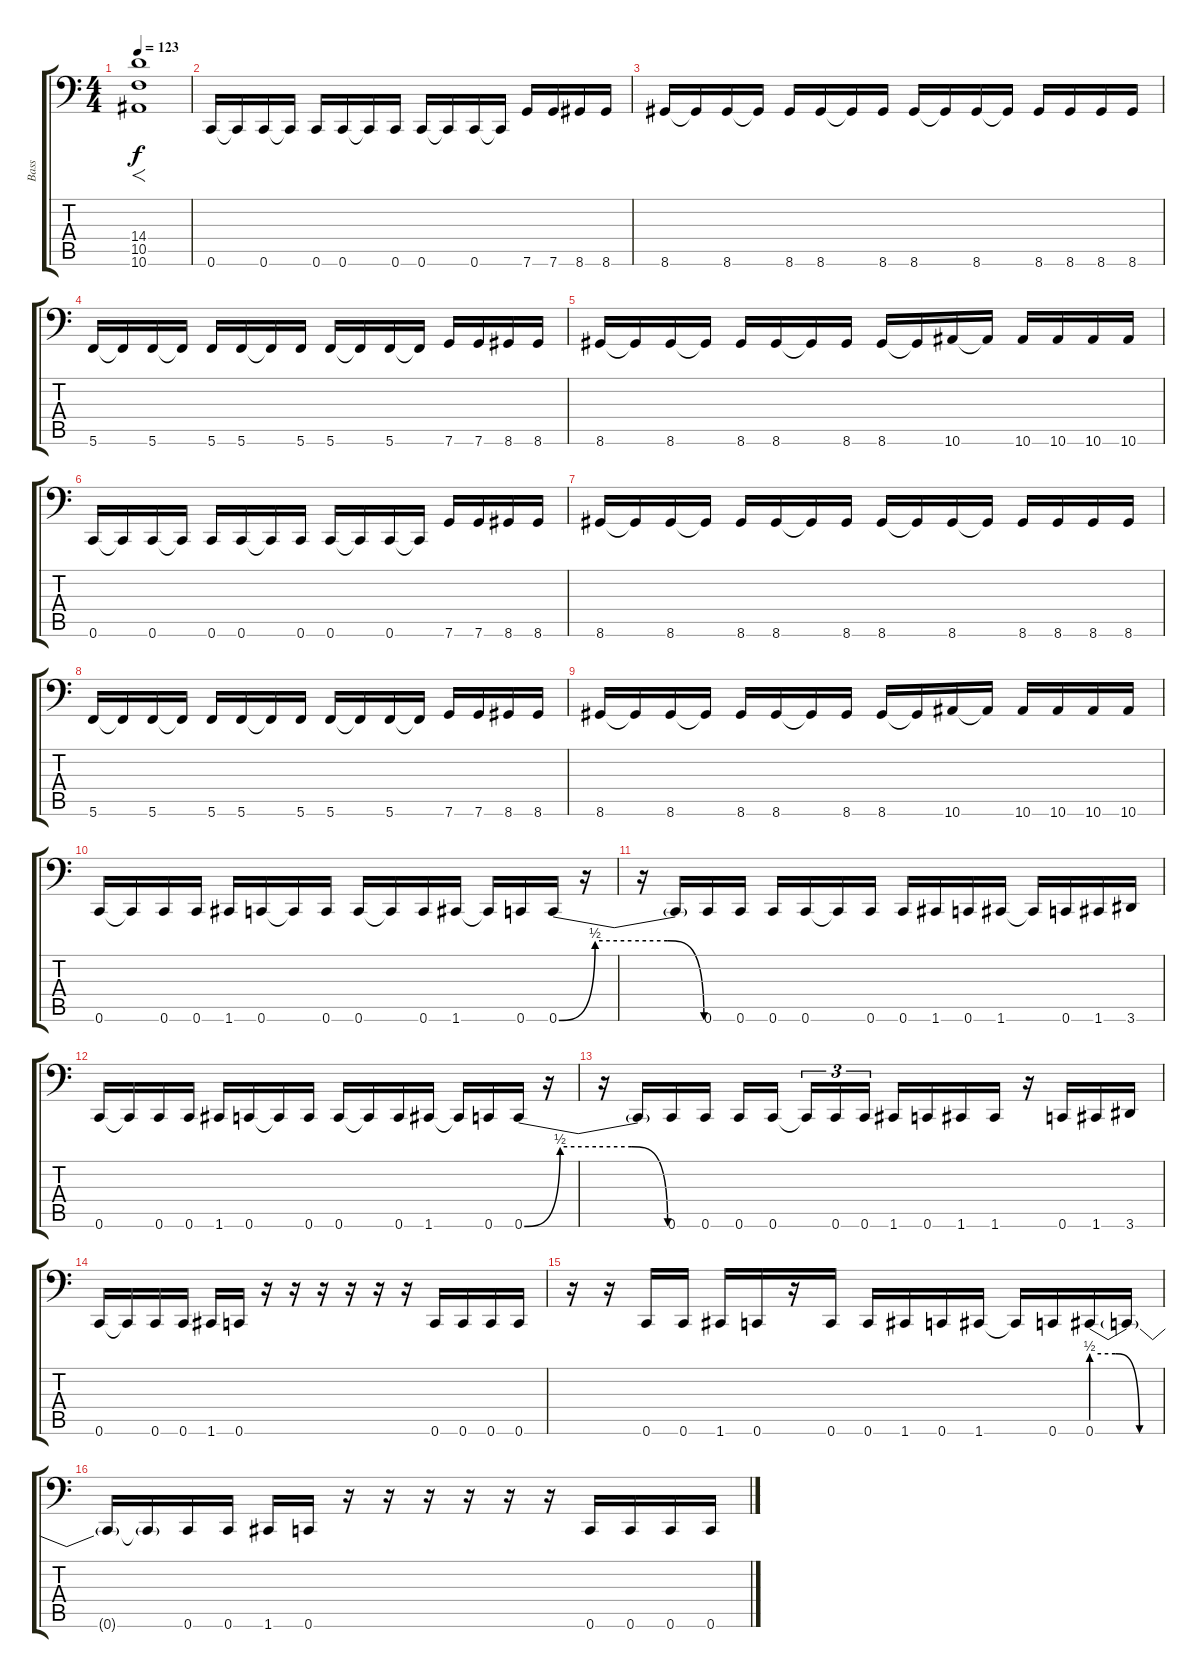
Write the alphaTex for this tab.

\track ("Bass" "Bass") {instrument electricbasspick}
\staff {score tabs}
\tuning (D3 A2 F2 C2 G1 C1) {hide}
\ts (4 4)
\tempo 123
\clef f4
\ks c
(14.4 10.5 10.6).1{f dy f} |
0.6.16 0.6{t}.16 0.6.16 0.6{t}.16 0.6.16 0.6.16 0.6{t}.16 0.6.16 0.6.16 0.6{t}.16 0.6.16 0.6{t}.16 7.6.16 7.6.16 8.6.16 8.6.16 |
8.6.16 8.6{t}.16 8.6.16 8.6{t}.16 8.6.16 8.6.16 8.6{t}.16 8.6.16 8.6.16 8.6{t}.16 8.6.16 8.6{t}.16 8.6.16 8.6.16 8.6.16 8.6.16 |
5.6.16 5.6{t}.16 5.6.16 5.6{t}.16 5.6.16 5.6.16 5.6{t}.16 5.6.16 5.6.16 5.6{t}.16 5.6.16 5.6{t}.16 7.6.16 7.6.16 8.6.16 8.6.16 |
8.6.16 8.6{t}.16 8.6.16 8.6{t}.16 8.6.16 8.6.16 8.6{t}.16 8.6.16 8.6.16 8.6{t}.16 10.6.16 10.6{t}.16 10.6.16 10.6.16 10.6.16 10.6.16 |
0.6.16 0.6{t}.16 0.6.16 0.6{t}.16 0.6.16 0.6.16 0.6{t}.16 0.6.16 0.6.16 0.6{t}.16 0.6.16 0.6{t}.16 7.6.16 7.6.16 8.6.16 8.6.16 |
8.6.16 8.6{t}.16 8.6.16 8.6{t}.16 8.6.16 8.6.16 8.6{t}.16 8.6.16 8.6.16 8.6{t}.16 8.6.16 8.6{t}.16 8.6.16 8.6.16 8.6.16 8.6.16 |
5.6.16 5.6{t}.16 5.6.16 5.6{t}.16 5.6.16 5.6.16 5.6{t}.16 5.6.16 5.6.16 5.6{t}.16 5.6.16 5.6{t}.16 7.6.16 7.6.16 8.6.16 8.6.16 |
8.6.16 8.6{t}.16 8.6.16 8.6{t}.16 8.6.16 8.6.16 8.6{t}.16 8.6.16 8.6.16 8.6{t}.16 10.6.16 10.6{t}.16 10.6.16 10.6.16 10.6.16 10.6.16 |
0.6.16 0.6{t}.16 0.6.16 0.6.16 1.6.16 0.6.16 0.6{t}.16 0.6.16 0.6.16 0.6{t}.16 0.6.16 1.6.16 1.6{t}.16 0.6.16 0.6{be (custom 0 0 15 2 30 2 45 2 60 0)}.16 r.16 |
r.16 0.6{t}.16 0.6.16 0.6.16 0.6.16 0.6.16 0.6{t}.16 0.6.16 0.6.16 1.6.16 0.6.16 1.6.16 1.6{t}.16 0.6.16 1.6.16 3.6.16 |
0.6.16 0.6{t}.16 0.6.16 0.6.16 1.6.16 0.6.16 0.6{t}.16 0.6.16 0.6.16 0.6{t}.16 0.6.16 1.6.16 1.6{t}.16 0.6.16 0.6{be (custom 0 0 15 2 30 2 45 2 60 0)}.16 r.16 |
r.16 0.6{t}.16 0.6.16 0.6.16 0.6.16 0.6.16 0.6{t}.16{tu (3 2)} 0.6.16{tu (3 2)} 0.6.16{tu (3 2)} 1.6.16 0.6.16 1.6.16 1.6.16 r.16 0.6.16 1.6.16 3.6.16 |
0.6.16 0.6{t}.16 0.6.16 0.6.16 1.6.16 0.6.16 r.16 r.16 r.16 r.16 r.16 r.16 0.6.16 0.6.16 0.6.16 0.6.16 |
r.16 r.16 0.6.16 0.6.16 1.6.16 0.6.16 r.16 0.6.16 0.6.16 1.6.16 0.6.16 1.6.16 1.6{t}.16 0.6.16 0.6{be (custom 0 2 20 2 40 0 60 0)}.16 0.6{t}.16 |
0.6{t}.16 0.6{t}.16 0.6.16 0.6.16 1.6.16 0.6.16 r.16 r.16 r.16 r.16 r.16 r.16 0.6.16 0.6.16 0.6.16 0.6.16
